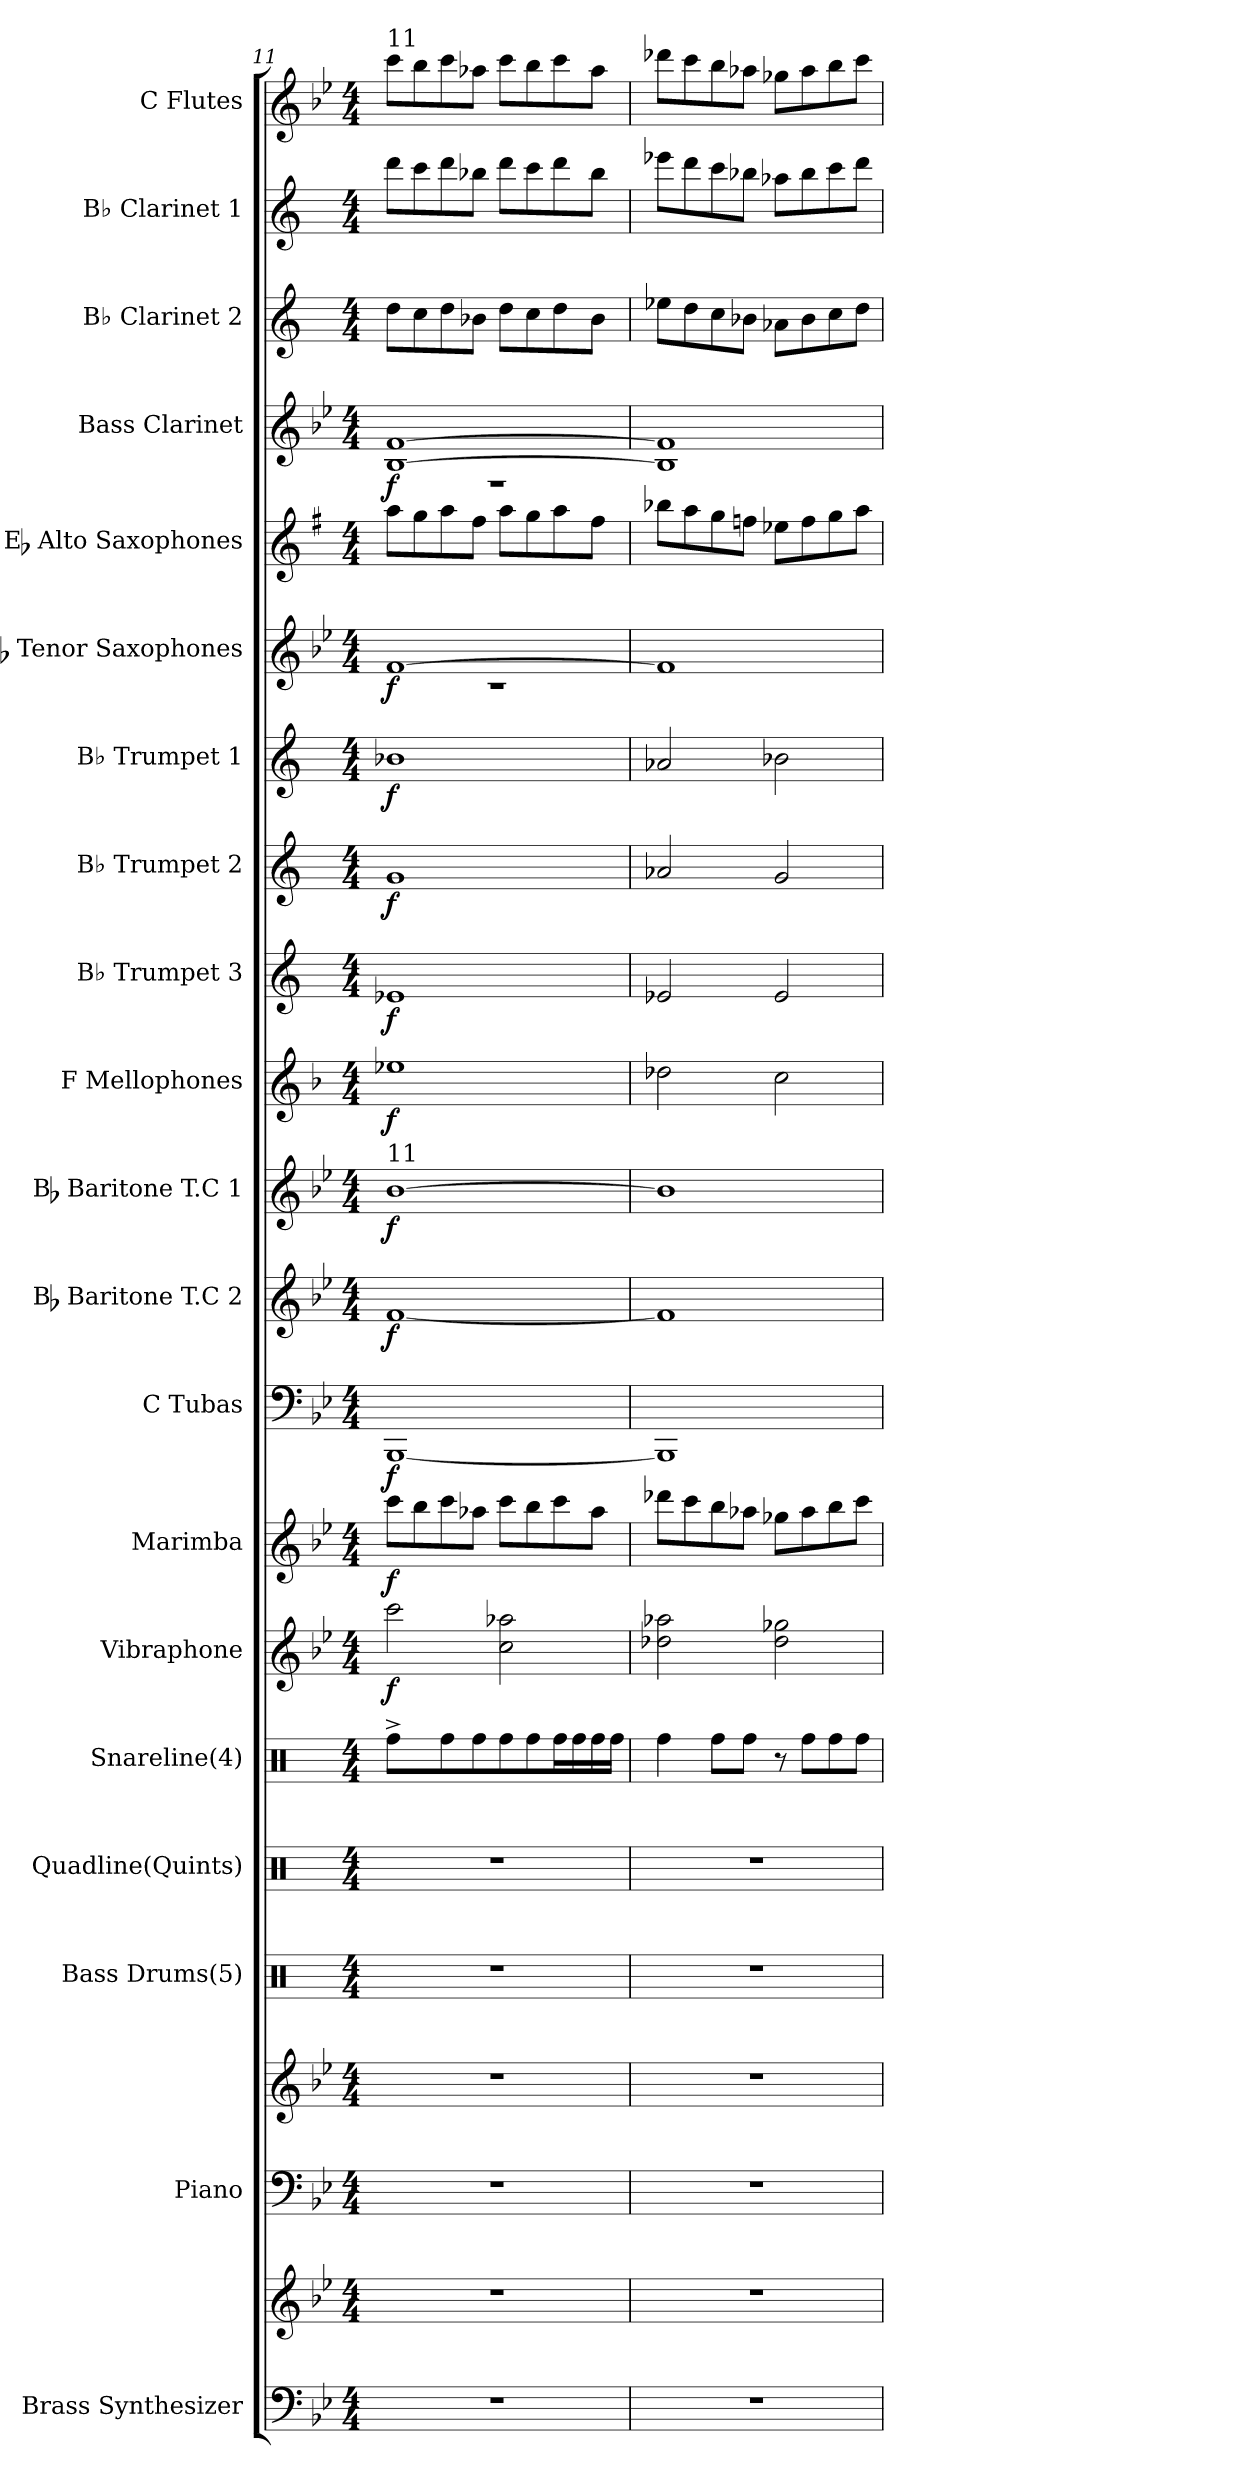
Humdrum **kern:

**kern	**kern	**kern	**kern	**kern	**kern	**kern	**dynam	**kern	**dynam	**kern	**dynam	**kern	**dynam	**kern	**dynam	**kern	**dynam	**kern	**dynam	**kern	**dynam	**kern	**dynam	**kern	**dynam	**kern	**dynam	**kern	**kern	**dynam	**kern	**kern	**kern
*part20	*part20	*part19	*part19	*part18	*part17	*part16	*part16	*part15	*part15	*part14	*part14	*part13	*part13	*part12	*part12	*part11	*part11	*part10	*part10	*part9	*part9	*part8	*part8	*part7	*part7	*part6	*part6	*part5	*part4	*part4	*part3	*part2	*part1
*staff22	*staff21	*staff20	*staff19	*staff18	*staff17	*staff16	*staff16	*staff15	*staff15	*staff14	*staff14	*staff13	*staff13	*staff12	*staff12	*staff11	*staff11	*staff10	*staff10	*staff9	*staff9	*staff8	*staff8	*staff7	*staff7	*staff6	*staff6	*staff5	*staff4	*staff4	*staff3	*staff2	*staff1
*I"Brass Synthesizer	*	*I"Piano	*	*I"Bass Drums(5)	*I"Quadline(Quints)	*I"Snareline(4)	*	*I"Vibraphone	*	*I"Marimba	*	*I"C Tubas	*	*I"Bb Baritone T.C 2	*	*I"Bb Baritone T.C 1	*	*I"F Mellophones	*	*I"B♭ Trumpet 3	*	*I"B♭ Trumpet 2	*	*I"B♭ Trumpet 1	*	*I"Bb Tenor Saxophones	*	*I"Eb Alto Saxophones	*I"Bass Clarinet	*	*I"B♭ Clarinet 2	*I"B♭ Clarinet 1	*I"C Flutes
*I'Synth.	*	*I'Pno.	*	*I'BD	*	*	*	*	*	*I'Marimba	*	*I'Tubas	*	*I'Baritone T.C 2	*	*I'Baritone T.C 1	*	*I'Mello	*	*I'B♭ Tpt. 3	*	*I'B♭ Tpt. 2	*	*I'B♭ Tpt. 1	*	*I'Tenor Saxes	*	*I'Alto Saxes	*I'B. Cl.	*	*I'B♭ Cl. 2	*I'B♭ Cl. 1	*I'Flutes
*clefF4	*clefG2	*clefF4	*clefG2	*clefX	*clefX	*clefX	*	*clefG2	*	*clefG2	*	*clefF4	*	*clefG2	*	*clefG2	*	*clefG2	*	*clefG2	*	*clefG2	*	*clefG2	*	*clefG2	*	*clefG2	*clefG2	*	*clefG2	*clefG2	*clefG2
*	*	*	*	*	*	*	*	*	*	*	*	*	*	*ITrd8c14	*	*ITrd8c14	*	*ITrd4c7	*	*ITrd1c2	*	*ITrd1c2	*	*ITrd1c2	*	*ITrd8c14	*	*ITrd5c9	*ITrd8c14	*	*ITrd1c2	*ITrd1c2	*
*k[b-e-]	*k[b-e-]	*k[b-e-]	*k[b-e-]	*k[]	*k[]	*k[]	*	*k[b-e-]	*	*k[b-e-]	*	*k[b-e-]	*	*k[b-e-]	*	*k[b-e-]	*	*k[b-e-]	*	*k[b-e-]	*	*k[b-e-]	*	*k[b-e-]	*	*k[b-e-]	*	*k[b-e-]	*k[b-e-]	*	*k[b-e-]	*k[b-e-]	*k[b-e-]
*M4/4	*M4/4	*M4/4	*M4/4	*M4/4	*M4/4	*M4/4	*	*M4/4	*	*M4/4	*	*M4/4	*	*M4/4	*	*M4/4	*	*M4/4	*	*M4/4	*	*M4/4	*	*M4/4	*	*M4/4	*	*M4/4	*M4/4	*	*M4/4	*M4/4	*M4/4
=11	=11	=11	=11	=11	=11	=11	=11	=11	=11	=11	=11	=11	=11	=11	=11	=11	=11	=11	=11	=11	=11	=11	=11	=11	=11	=11	=11	=11	=11	=11	=11	=11	=11
*	*	*	*	*	*	*	*	*	*	*	*	*	*	*	*	*	*	*	*	*	*	*	*	*	*	*^	*	*	*^	*	*	*	*
!	!	!	!	!	!	!	!	!	!	!	!	!	!	!	!	!	!	!	!	!	!	!	!	!	!	!	!	!	!	!	!	!	!	!	!LO:TX:a:t=11
!	!	!	!	!	!	!	!	!	!	!	!	!	!	!	!	!LO:TX:a:t=11	!	!	!	!	!	!	!	!	!	!	!	!	!	!	!	!	!	!	!
!	!	!	!	!	!	!	!LO:DY:b	!	!LO:DY:b	!	!LO:DY:b	!	!LO:DY:b	!	!LO:DY:b	!	!LO:DY:b	!	!LO:DY:b	!	!LO:DY:b	!	!LO:DY:b	!	!LO:DY:b	!	!	!LO:DY:b	!	!	!	!LO:DY:b	!	!	!
1r	1r	1r	1r	1r	1r	4Rff^\	other-dynamics	2ccc\	f	8ccc\L	f	[1BBB-	f	[1F	f	[1B-	f	1a-X	f	1d-X	f	1f	f	1a-X	f	[1F	1r	f	8cc\L	[1BB- [1F	1r	f	8cc\L	8ccc\L	8ccc\L
.	.	.	.	.	.	.	.	.	.	8bb-\	.	.	.	.	.	.	.	.	.	.	.	.	.	.	.	.	.	.	8b-\	.	.	.	8b-\	8bb-\	8bb-\
.	.	.	.	.	.	8Rff\L	.	.	.	8ccc\	.	.	.	.	.	.	.	.	.	.	.	.	.	.	.	.	.	.	8cc\	.	.	.	8cc\	8ccc\	8ccc\
.	.	.	.	.	.	8Rff\J	.	.	.	8aa-X\J	.	.	.	.	.	.	.	.	.	.	.	.	.	.	.	.	.	.	8a\J	.	.	.	8a-X\J	8aa-X\J	8aa-X\J
.	.	.	.	.	.	8Rff\L	.	2cc\ 2aa-X\	.	8ccc\L	.	.	.	.	.	.	.	.	.	.	.	.	.	.	.	.	.	.	8cc\L	.	.	.	8cc\L	8ccc\L	8ccc\L
.	.	.	.	.	.	8Rff\	.	.	.	8bb-\	.	.	.	.	.	.	.	.	.	.	.	.	.	.	.	.	.	.	8b-\	.	.	.	8b-\	8bb-\	8bb-\
*	*	*	*	*	*	*tremolo	*	*	*	*	*	*	*	*	*	*	*	*	*	*	*	*	*	*	*	*	*	*	*	*	*	*	*	*	*
.	.	.	.	.	.	16Rff\	.	.	.	8ccc\	.	.	.	.	.	.	.	.	.	.	.	.	.	.	.	.	.	.	8cc\	.	.	.	8cc\	8ccc\	8ccc\
.	.	.	.	.	.	16Rff\	.	.	.	.	.	.	.	.	.	.	.	.	.	.	.	.	.	.	.	.	.	.	.	.	.	.	.	.	.
.	.	.	.	.	.	16Rff\	.	.	.	8aa-\J	.	.	.	.	.	.	.	.	.	.	.	.	.	.	.	.	.	.	8a\J	.	.	.	8a-\J	8aa-\J	8aa-\J
.	.	.	.	.	.	16Rff\JJ	.	.	.	.	.	.	.	.	.	.	.	.	.	.	.	.	.	.	.	.	.	.	.	.	.	.	.	.	.
*	*	*	*	*	*	*Xtremolo	*	*	*	*	*	*	*	*	*	*	*	*	*	*	*	*	*	*	*	*	*	*	*	*	*	*	*	*	*
*	*	*	*	*	*	*	*	*	*	*	*	*	*	*	*	*	*	*	*	*	*	*	*	*	*	*v	*v	*	*	*v	*v	*	*	*	*
=12	=12	=12	=12	=12	=12	=12	=12	=12	=12	=12	=12	=12	=12	=12	=12	=12	=12	=12	=12	=12	=12	=12	=12	=12	=12	=12	=12	=12	=12	=12	=12	=12	=12
1r	1r	1r	1r	1r	1r	4Rff\	.	2dd-X\ 2aa-X\	.	8ddd-X\L	.	1BBB-]	.	1F]	.	1B-]	.	2g-X\	.	2d-X/	.	2g-X/	.	2g-X/	.	1F]	.	8dd-X\L	1BB-] 1F]	.	8dd-X\L	8ddd-X\L	8ddd-X\L
.	.	.	.	.	.	.	.	.	.	8ccc\	.	.	.	.	.	.	.	.	.	.	.	.	.	.	.	.	.	8cc\	.	.	8cc\	8ccc\	8ccc\
.	.	.	.	.	.	8Rff\L	.	.	.	8bb-\	.	.	.	.	.	.	.	.	.	.	.	.	.	.	.	.	.	8b-\	.	.	8b-\	8bb-\	8bb-\
.	.	.	.	.	.	8Rff\J	.	.	.	8aa-X\J	.	.	.	.	.	.	.	.	.	.	.	.	.	.	.	.	.	8a-X\J	.	.	8a-X\J	8aa-X\J	8aa-X\J
.	.	.	.	.	.	8r	.	2dd-\ 2gg-X\	.	8gg-X\L	.	.	.	.	.	.	.	2f\	.	2d-/	.	2f/	.	2a-X\	.	.	.	8g-X\L	.	.	8g-X\L	8gg-X\L	8gg-X\L
.	.	.	.	.	.	8Rff\L	.	.	.	8aa-\	.	.	.	.	.	.	.	.	.	.	.	.	.	.	.	.	.	8a-\	.	.	8a-\	8aa-\	8aa-\
.	.	.	.	.	.	8Rff\	.	.	.	8bb-\	.	.	.	.	.	.	.	.	.	.	.	.	.	.	.	.	.	8b-\	.	.	8b-\	8bb-\	8bb-\
.	.	.	.	.	.	8Rff\J	.	.	.	8ccc\J	.	.	.	.	.	.	.	.	.	.	.	.	.	.	.	.	.	8cc\J	.	.	8cc\J	8ccc\J	8ccc\J
=	=	=	=	=	=	=	=	=	=	=	=	=	=	=	=	=	=	=	=	=	=	=	=	=	=	=	=	=	=	=	=	=	=
*-	*-	*-	*-	*-	*-	*-	*-	*-	*-	*-	*-	*-	*-	*-	*-	*-	*-	*-	*-	*-	*-	*-	*-	*-	*-	*-	*-	*-	*-	*-	*-	*-	*-
